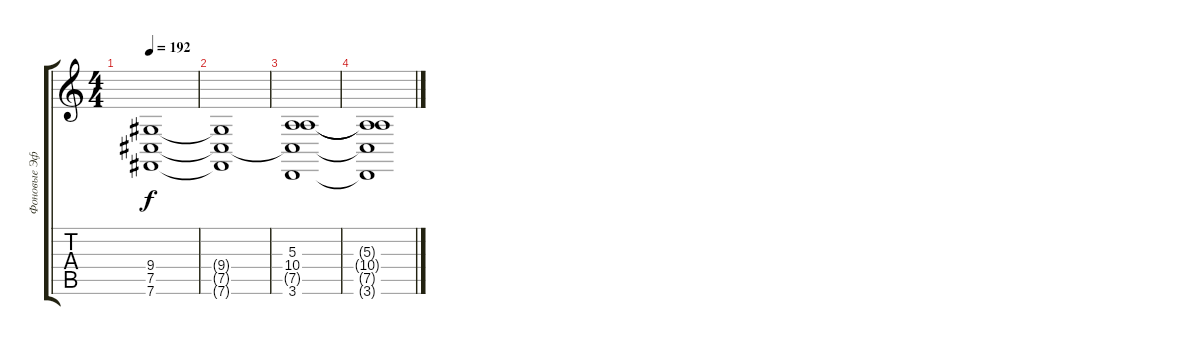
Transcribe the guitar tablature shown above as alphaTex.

\track ("Фоновые Эффекты" "Фоновые Эф") {instrument synthstrings2}
\staff {score tabs}
\tuning (Db4 Ab3 E3 B2 Gb2 B1) {hide}
\ts (4 4)
\tempo 192
\clef g2
\ks c
(9.4 7.5 7.6).1{dy f} |
(9.4{t} 7.5{t} 7.6{t}).1 |
(5.3 10.4 7.5{t} 3.6).1 |
(5.3{t} 10.4{t} 7.5{t} 3.6{t}).1
